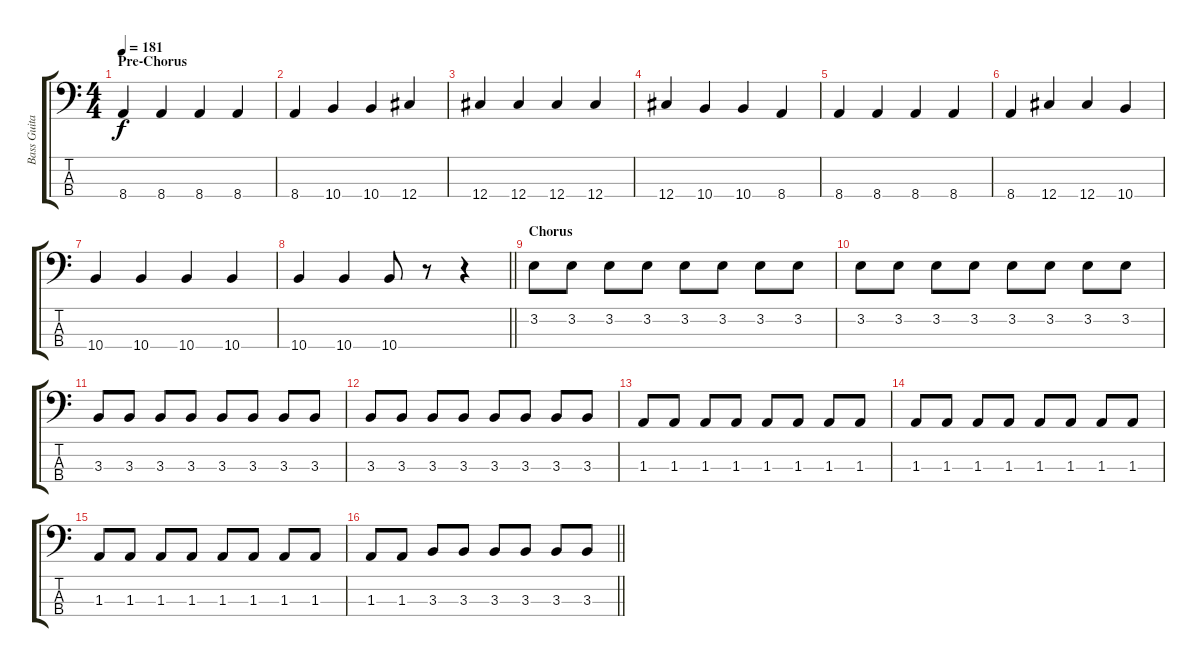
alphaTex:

\track ("Bass Guitar" "Bass Guita") {instrument electricbassfinger}
\staff {score tabs}
\tuning (Gb2 Db2 Ab1 Db1) {hide}
\ts (4 4)
\section ("" "Pre-Chorus")
\tempo 181
\clef f4
\ks c
8.4.4{dy f} 8.4.4 8.4.4 8.4.4 |
8.4.4 10.4.4 10.4.4 12.4.4 |
12.4.4 12.4.4 12.4.4 12.4.4 |
12.4.4 10.4.4 10.4.4 8.4.4 |
8.4.4 8.4.4 8.4.4 8.4.4 |
8.4.4 12.4.4 12.4.4 10.4.4 |
10.4.4 10.4.4 10.4.4 10.4.4 |
\barLineRight lightlight
10.4.4 10.4.4 10.4.8 r.8 r.4 |
\section ("" "Chorus")
3.2.8 3.2.8 3.2.8 3.2.8 3.2.8 3.2.8 3.2.8 3.2.8 |
3.2.8 3.2.8 3.2.8 3.2.8 3.2.8 3.2.8 3.2.8 3.2.8 |
3.3.8 3.3.8 3.3.8 3.3.8 3.3.8 3.3.8 3.3.8 3.3.8 |
3.3.8 3.3.8 3.3.8 3.3.8 3.3.8 3.3.8 3.3.8 3.3.8 |
1.3.8 1.3.8 1.3.8 1.3.8 1.3.8 1.3.8 1.3.8 1.3.8 |
1.3.8 1.3.8 1.3.8 1.3.8 1.3.8 1.3.8 1.3.8 1.3.8 |
1.3.8 1.3.8 1.3.8 1.3.8 1.3.8 1.3.8 1.3.8 1.3.8 |
\barLineRight lightlight
1.3.8 1.3.8 3.3.8 3.3.8 3.3.8 3.3.8 3.3.8 3.3.8
